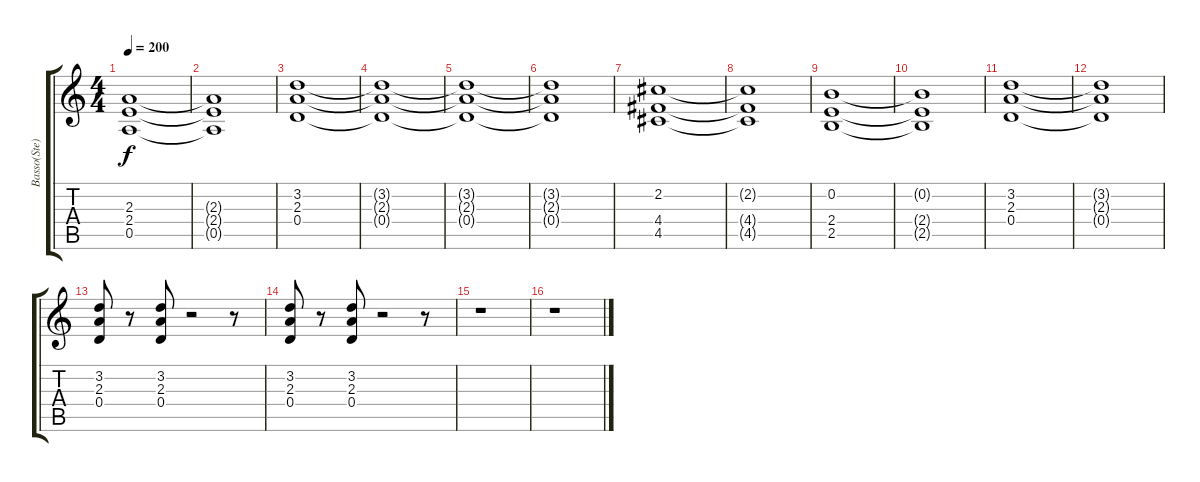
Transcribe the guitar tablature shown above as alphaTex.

\track ("Basso(Ste)" "Basso(Ste)") {instrument electricbasspick}
\staff {score tabs}
\tuning (E4 B3 G3 D3 A2 E2) {hide}
\ts (4 4)
\tempo 200
\clef g2
\ks c
(2.3{t} 2.4{t} 0.5{t}).1{dy f} |
(2.3{t} 2.4{t} 0.5{t}).1 |
(3.2 2.3 0.4).1 |
(3.2{t} 2.3{t} 0.4{t}).1 |
(3.2{t} 2.3{t} 0.4{t}).1 |
(3.2{t} 2.3{t} 0.4{t}).1 |
(2.2 4.4 4.5).1 |
(2.2{t} 4.4{t} 4.5{t}).1 |
(0.2 2.4 2.5).1 |
(0.2{t} 2.4{t} 2.5{t}).1 |
(3.2 2.3 0.4).1 |
(3.2{t} 2.3{t} 0.4{t}).1 |
(3.2 2.3 0.4).8 r.8 (3.2 2.3 0.4).8 r.2 r.8 |
(3.2 2.3 0.4).8 r.8 (3.2 2.3 0.4).8 r.2 r.8 |
r.1 |
r.1
